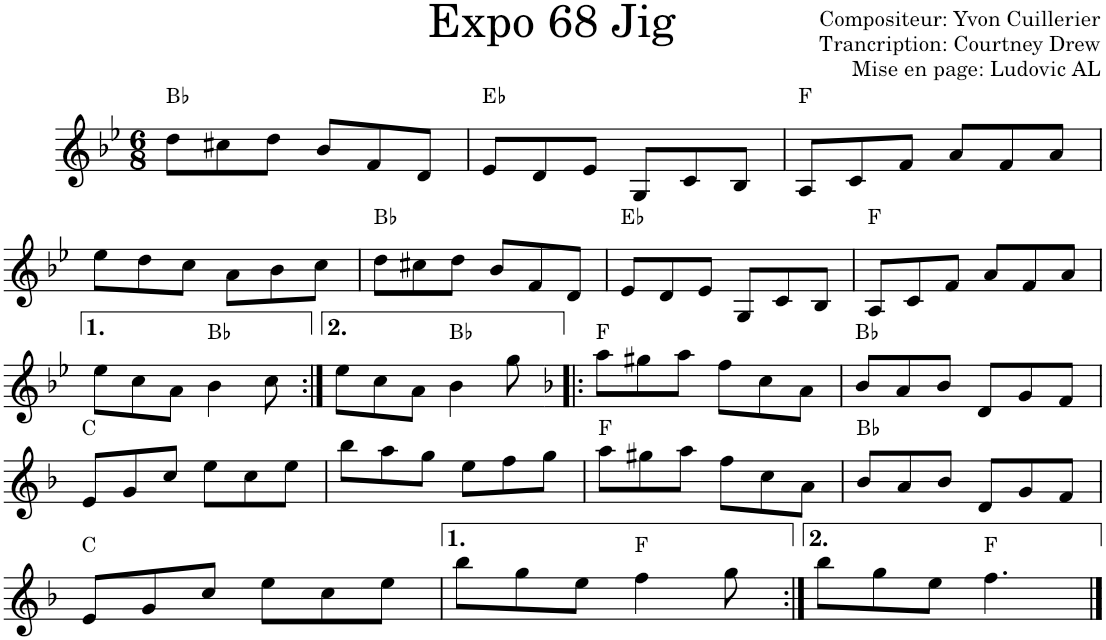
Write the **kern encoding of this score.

**kern	**harte
*part1	*part1
*staff1	*
*I"Voice	*
*I'V	*
*clefG2	*
*k[b-e-]	*
*M6/8	*
=1	=1
8dd\L	Bb:maj
8cc#X\	.
8dd\J	.
8b-/L	.
8f/	.
8d/J	.
=2	=2
8e-/L	Eb:maj
8d/	.
8e-/J	.
8G/L	.
8c/	.
8B-/J	.
=3	=3
8A/L	F:maj
8c/	.
8f/J	.
8a/L	.
8f/	.
8a/J	.
!!LO:LB:g=z
=4	=4
8ee-\L	.
8dd\	.
8cc\J	.
8a\L	.
8b-\	.
8cc\J	.
=5	=5
8dd\L	Bb:maj
8cc#X\	.
8dd\J	.
8b-/L	.
8f/	.
8d/J	.
=6	=6
8e-/L	Eb:maj
8d/	.
8e-/J	.
8G/L	.
8c/	.
8B-/J	.
=7	=7
8A/L	F:maj
8c/	.
8f/J	.
8a/L	.
8f/	.
8a/J	.
!!LO:LB:g=z
=8	=8
8ee-\L	.
8cc\	.
8a\J	.
4b-\	Bb:maj
8cc\	.
=9:|!	=9:|!
8ee-\L	.
8cc\	.
8a\J	.
4b-\	Bb:maj
8gg\	.
=10!|:	=10!|:
*k[b-]	*
8aa\L	F:maj
8gg#X\	.
8aa\J	.
8ff\L	.
8cc\	.
8a\J	.
=11	=11
8b-/L	Bb:maj
8a/	.
8b-/J	.
8d/L	.
8g/	.
8f/J	.
!!LO:LB:g=z
=12	=12
8e/L	C:maj
8g/	.
8cc/J	.
8ee\L	.
8cc\	.
8ee\J	.
=13	=13
8bb-\L	.
8aa\	.
8gg\J	.
8ee\L	.
8ff\	.
8gg\J	.
=14	=14
8aa\L	F:maj
8gg#X\	.
8aa\J	.
8ff\L	.
8cc\	.
8a\J	.
=15	=15
8b-/L	Bb:maj
8a/	.
8b-/J	.
8d/L	.
8g/	.
8f/J	.
!!LO:LB:g=z
=16	=16
8e/L	C:maj
8g/	.
8cc/J	.
8ee\L	.
8cc\	.
8ee\J	.
=17	=17
8bb-\L	.
8gg\	.
8ee\J	.
4ff\	F:maj
8gg\	.
=18:|!	=18:|!
8bb-\L	.
8gg\	.
8ee\J	.
4.ff\	F:maj
==	==
*-	*-
